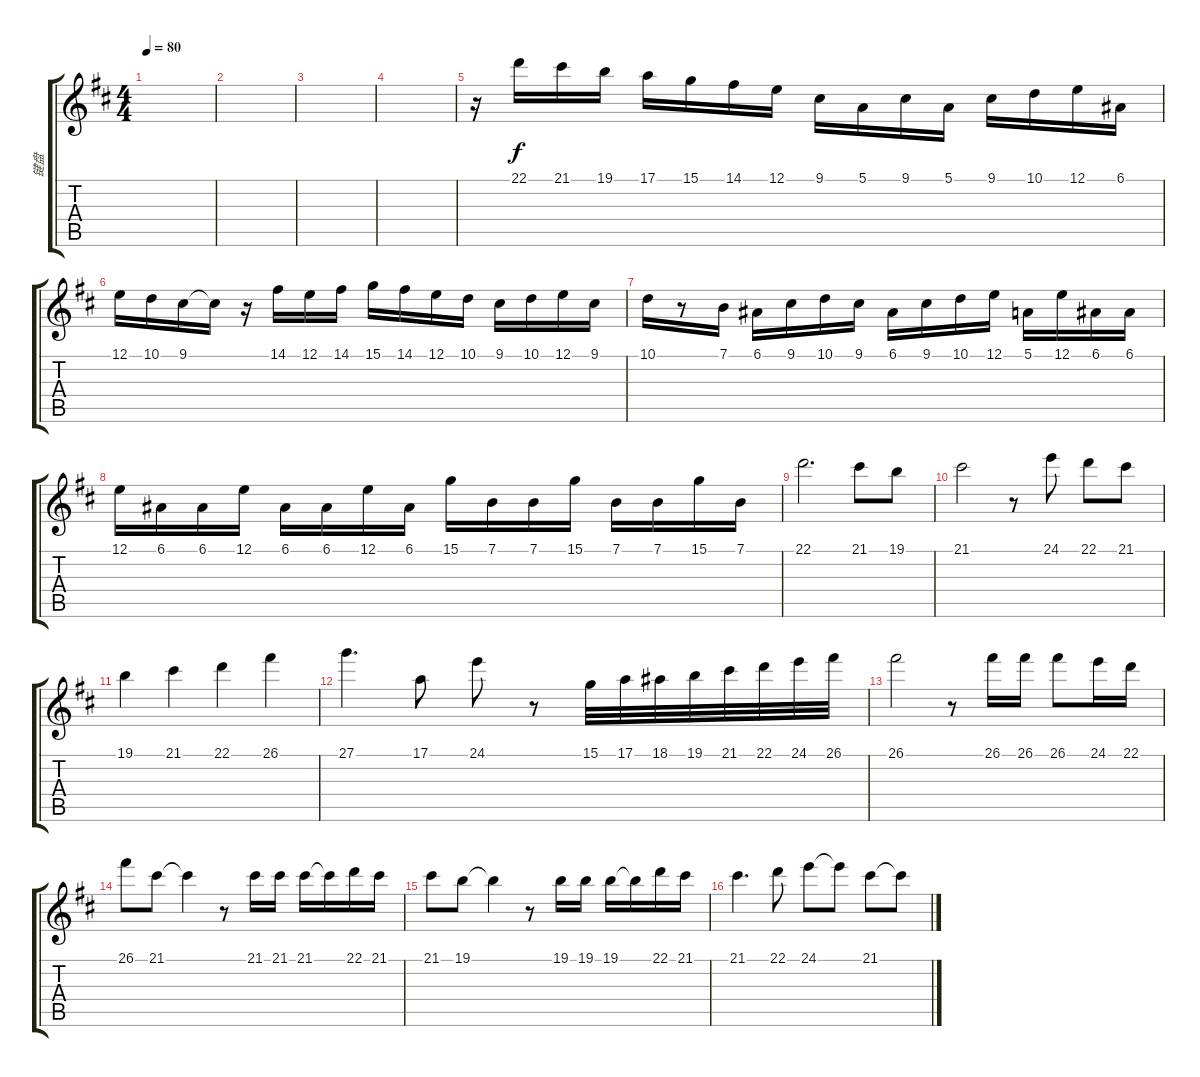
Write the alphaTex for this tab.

\track ("键盘" "键盘") {instrument stringensemble1}
\staff {score tabs}
\tuning (E4 B3 G3 D3 A2 E2) {hide}
\ts (4 4)
\tempo 80
\clef g2
\ks bminor
|
|
|
|
r.16 22.1.16 21.1.16 19.1.16 17.1.16 15.1.16 14.1.16 12.1.16 9.1.16 5.1.16 9.1.16 5.1.16 9.1.16 10.1.16 12.1.16 6.1.16 |
12.1.16 10.1.16 9.1.16 9.1{t}.16 r.16 14.1.16 12.1.16 14.1.16 15.1.16 14.1.16 12.1.16 10.1.16 9.1.16 10.1.16 12.1.16 9.1.16 |
10.1.16 r.8 7.1.16 6.1.16 9.1.16 10.1.16 9.1.16 6.1.16 9.1.16 10.1.16 12.1.16 5.1.16 12.1.16 6.1.16 6.1.16 |
12.1.16 6.1.16 6.1.16 12.1.16 6.1.16 6.1.16 12.1.16 6.1.16 15.1.16 7.1.16 7.1.16 15.1.16 7.1.16 7.1.16 15.1.16 7.1.16 |
22.1.2{d} 21.1.8 19.1.8 |
21.1.2 r.8 24.1.8 22.1.8 21.1.8 |
19.1.4 21.1.4 22.1.4 26.1.4 |
27.1.4{d} 17.1.8 24.1.8 r.8 15.1.32 17.1.32 18.1.32 19.1.32 21.1.32 22.1.32 24.1.32 26.1.32 |
26.1.2 r.8 26.1.16 26.1.16 26.1.8 24.1.16 22.1.16 |
26.1.8 21.1.8 21.1{t}.4 r.8 21.1.16 21.1.16 21.1.16 21.1{t}.16 22.1.16 21.1.16 |
21.1.8 19.1.8 19.1{t}.4 r.8 19.1.16 19.1.16 19.1.16 19.1{t}.16 22.1.16 21.1.16 |
21.1.4{d} 22.1.8 24.1.8 24.1{t}.8 21.1.8 21.1{t}.8
